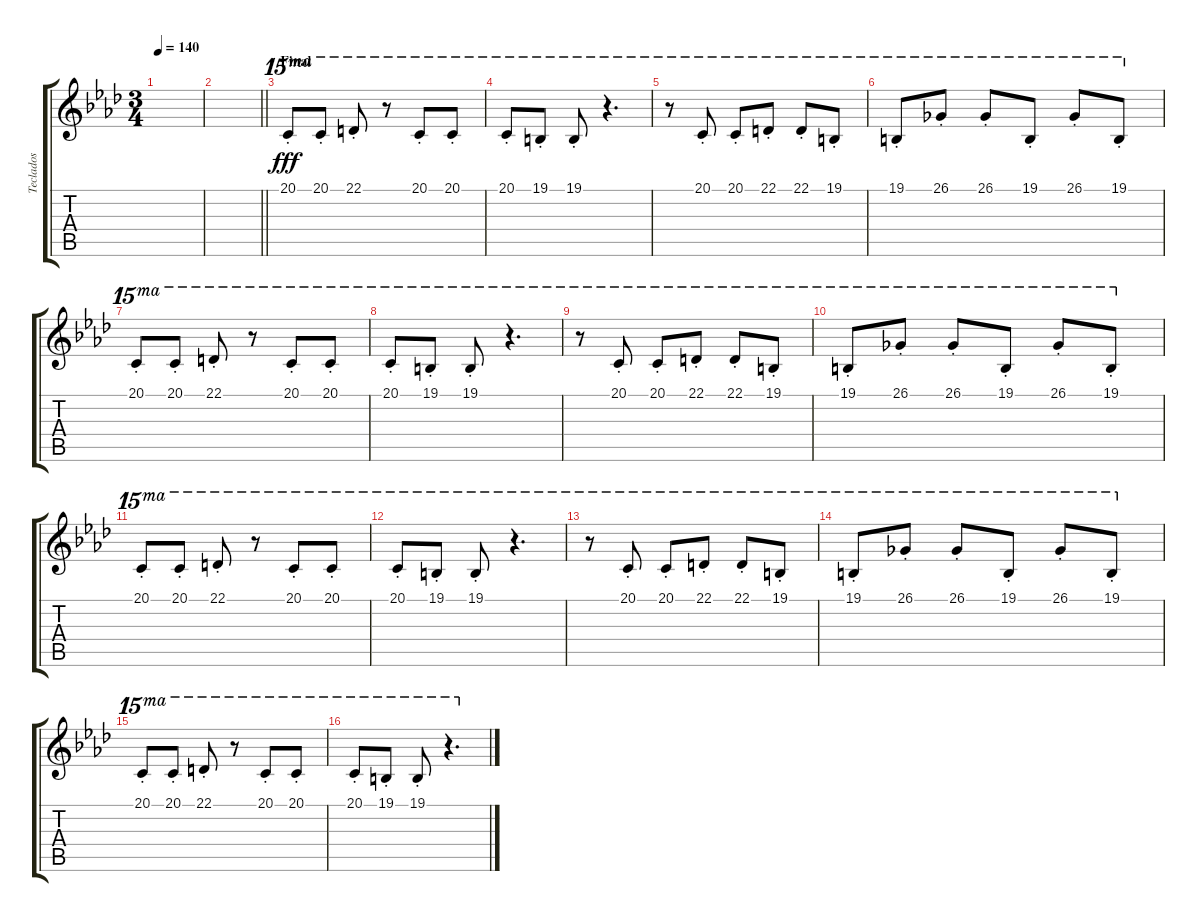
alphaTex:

\track ("Teclados" "Teclados") {instrument acousticgrandpiano bank 126}
\staff {score tabs}
\tuning (E4 B3 G3 D3 A2 E2) {hide}
\ts (3 4)
\tempo 140
\clef g2
\ks fminor
|
\barLineRight lightlight
|
\section ("" "Final")
20.1{st}.8{ot 15ma dy fff instrument stringensemble1} 20.1{st}.8{ot 15ma} 22.1{st}.8{ot 15ma} r.8{ot 15ma} 20.1{st}.8{ot 15ma} 20.1{st}.8{ot 15ma} |
20.1{st}.8{ot 15ma} 19.1{st}.8{ot 15ma} 19.1{st}.8{ot 15ma} r.4{d ot 15ma} |
r.8{ot 15ma} 20.1{st}.8{ot 15ma} 20.1{st}.8{ot 15ma} 22.1{st}.8{ot 15ma} 22.1{st}.8{ot 15ma} 19.1{st}.8{ot 15ma} |
19.1{st}.8{ot 15ma} 26.1{st}.8{ot 15ma} 26.1{st}.8{ot 15ma} 19.1{st}.8{ot 15ma} 26.1{st}.8{ot 15ma} 19.1{st}.8{ot 15ma} |
20.1{st}.8{ot 15ma instrument stringensemble1} 20.1{st}.8{ot 15ma} 22.1{st}.8{ot 15ma} r.8{ot 15ma} 20.1{st}.8{ot 15ma} 20.1{st}.8{ot 15ma} |
20.1{st}.8{ot 15ma} 19.1{st}.8{ot 15ma} 19.1{st}.8{ot 15ma} r.4{d ot 15ma} |
r.8{ot 15ma} 20.1{st}.8{ot 15ma} 20.1{st}.8{ot 15ma} 22.1{st}.8{ot 15ma} 22.1{st}.8{ot 15ma} 19.1{st}.8{ot 15ma} |
19.1{st}.8{ot 15ma} 26.1{st}.8{ot 15ma} 26.1{st}.8{ot 15ma} 19.1{st}.8{ot 15ma} 26.1{st}.8{ot 15ma} 19.1{st}.8{ot 15ma} |
20.1{st}.8{ot 15ma instrument stringensemble1} 20.1{st}.8{ot 15ma} 22.1{st}.8{ot 15ma} r.8{ot 15ma} 20.1{st}.8{ot 15ma} 20.1{st}.8{ot 15ma} |
20.1{st}.8{ot 15ma} 19.1{st}.8{ot 15ma} 19.1{st}.8{ot 15ma} r.4{d ot 15ma} |
r.8{ot 15ma} 20.1{st}.8{ot 15ma} 20.1{st}.8{ot 15ma} 22.1{st}.8{ot 15ma} 22.1{st}.8{ot 15ma} 19.1{st}.8{ot 15ma} |
19.1{st}.8{ot 15ma} 26.1{st}.8{ot 15ma} 26.1{st}.8{ot 15ma} 19.1{st}.8{ot 15ma} 26.1{st}.8{ot 15ma} 19.1{st}.8{ot 15ma} |
20.1{st}.8{ot 15ma instrument stringensemble1} 20.1{st}.8{ot 15ma} 22.1{st}.8{ot 15ma} r.8{ot 15ma} 20.1{st}.8{ot 15ma} 20.1{st}.8{ot 15ma} |
20.1{st}.8{ot 15ma} 19.1{st}.8{ot 15ma} 19.1{st}.8{ot 15ma} r.4{d ot 15ma}
